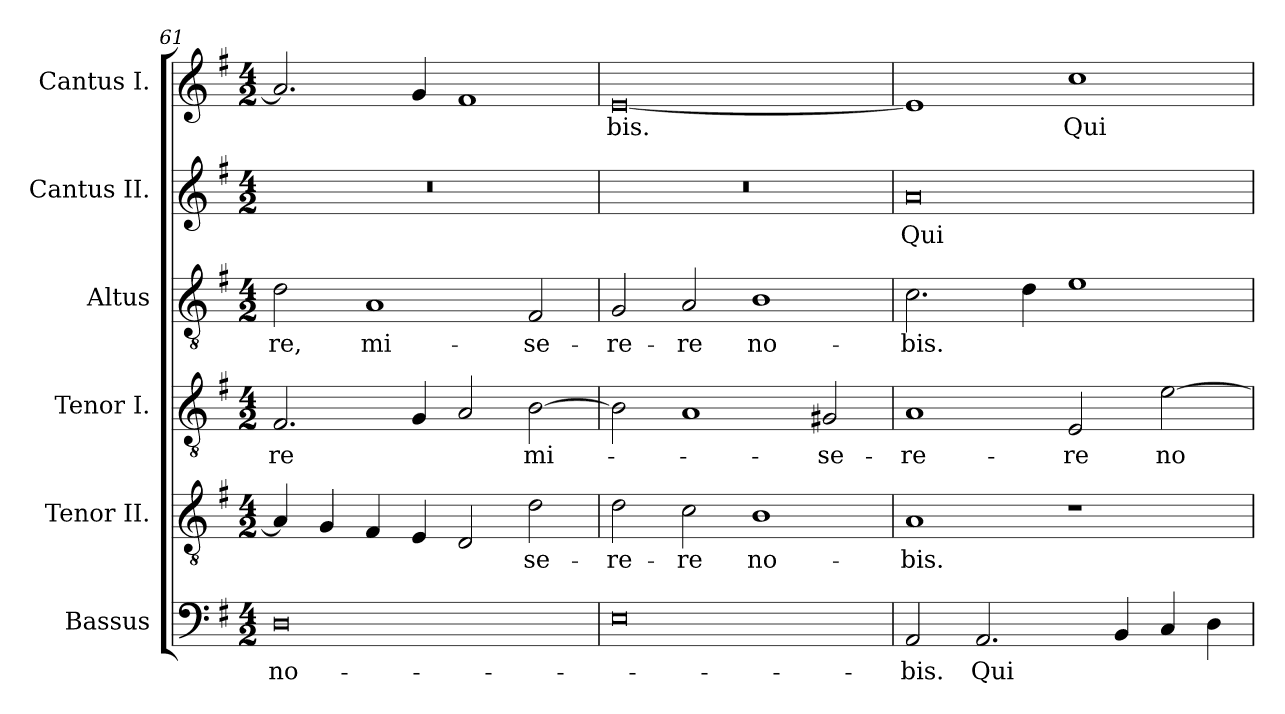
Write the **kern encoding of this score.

**kern	**text	**kern	**text	**kern	**text	**kern	**text	**kern	**text	**kern	**text
*part6	*part6	*part5	*part5	*part4	*part4	*part3	*part3	*part2	*part2	*part1	*part1
*staff6	*staff6	*staff5	*staff5	*staff4	*staff4	*staff3	*staff3	*staff2	*staff2	*staff1	*staff1
*I"Bassus	*	*I"Tenor II.	*	*I"Tenor I.	*	*I"Altus	*	*I"Cantus II.	*	*I"Cantus I.	*
*I'B.	*	*I'T. II.	*	*I'T. I.	*	*I'A.	*	*I'C. II	*	*I'C. I	*
*clefF4	*	*clefGv2	*	*clefGv2	*	*clefGv2	*	*clefG2	*	*clefG2	*
*	*	*ITrd7c12	*	*ITrd7c12	*	*ITrd7c12	*	*	*	*	*
*k[f#]	*	*k[f#]	*	*k[f#]	*	*k[f#]	*	*k[f#]	*	*k[f#]	*
*G:	*	*G:	*	*G:	*	*G:	*	*G:	*	*G:	*
*M4/2	*	*M4/2	*	*M4/2	*	*M4/2	*	*M4/2	*	*M4/2	*
=61	=61	=61	=61	=61	=61	=61	=61	=61	=61	=61	=61
!	!LO:LY:b:color=#000000	!	!	!	!	!	!	!	!	!	!
!	!	!	!	!	!LO:LY:b:color=#000000	!	!	!	!	!	!
!	!	!	!	!	!	!	!LO:LY:b:color=#000000	!LO:N:vis=1	!	!	!
0Di	no-	4AAi/]	.	2.FF#i/	-re	2Di\	-re,	0r	.	2.ai/]	.
.	.	4GGi/	.	.	.	.	.	.	.	.	.
!	!	!	!	!	!	!	!LO:LY:b:color=#000000	!	!	!	!
.	.	4FF#i/	.	.	.	1AAi	mi-	.	.	.	.
.	.	4EEi/	.	4GGi/	.	.	.	.	.	4gi/	.
.	.	2DDi/	.	2AAi/	.	.	.	.	.	1f#i	.
!	!	!	!LO:LY:b:color=#000000	!	!	!	!	!	!	!	!
!	!	!	!	!	!LO:LY:b:color=#000000	!	!	!	!	!	!
!	!	!	!	!	!	!	!LO:LY:b:color=#000000	!	!	!	!
.	.	2Di\	-se-	[2BBi\	mi-	2FF#i/	-se-	.	.	.	.
=62	=62	=62	=62	=62	=62	=62	=62	=62	=62	=62	=62
!	!	!	!LO:LY:b:color=#000000	!	!	!	!	!	!	!	!
!	!	!	!	!	!	!	!LO:LY:b:color=#000000	!LO:N:vis=1	!	!	!
!	!	!	!	!	!	!	!	!	!	!	!LO:LY:b:color=#000000
0Ei	.	2Di\	-re-	2BBi\]	.	2GGi/	-re-	0r	.	[0ei	-bis.
!	!	!	!LO:LY:b:color=#000000	!	!	!	!	!	!	!	!
!	!	!	!	!	!	!	!LO:LY:b:color=#000000	!	!	!	!
.	.	2Ci\	-re	1AAi	.	2AAi/	-re	.	.	.	.
!	!	!	!LO:LY:b:color=#000000	!	!	!	!	!	!	!	!
!	!	!	!	!	!	!	!LO:LY:b:color=#000000	!	!	!	!
.	.	1BBi	no-	.	.	1BBi	no-	.	.	.	.
!	!	!	!	!	!LO:LY:b:color=#000000	!	!	!	!	!	!
.	.	.	.	2GG#Xi/	-se-	.	.	.	.	.	.
=63	=63	=63	=63	=63	=63	=63	=63	=63	=63	=63	=63
!	!LO:LY:b:color=#000000	!	!	!	!	!	!	!	!	!	!
!	!	!	!LO:LY:b:color=#000000	!	!	!	!	!	!	!	!
!	!	!	!	!	!LO:LY:b:color=#000000	!	!	!	!	!	!
!	!	!	!	!	!	!	!LO:LY:b:color=#000000	!	!	!	!
!	!	!	!	!	!	!	!	!	!LO:LY:b:color=#000000	!	!
2AAi/	-bis.	1AAi	-bis.	1AAi	-re-	2.Ci\	-bis.	0ai	Qui	1ei]	.
!	!LO:LY:b:color=#000000	!	!	!	!	!	!	!	!	!	!
2.AAi/	Qui	.	.	.	.	.	.	.	.	.	.
.	.	.	.	.	.	4Di\	.	.	.	.	.
!	!	!	!	!	!LO:LY:b:color=#000000	!	!	!	!	!	!
!	!	!	!	!	!	!	!	!	!	!	!LO:LY:b:color=#000000
.	.	1r	.	2EEi/	-re	1Ei	.	.	.	1cci	Qui
4BBi/	.	.	.	.	.	.	.	.	.	.	.
!	!	!	!	!	!LO:LY:b:color=#000000	!	!	!	!	!	!
4Ci/	.	.	.	[2Ei\	no-	.	.	.	.	.	.
4Di\	.	.	.	.	.	.	.	.	.	.	.
=	=	=	=	=	=	=	=	=	=	=	=
*-	*-	*-	*-	*-	*-	*-	*-	*-	*-	*-	*-
